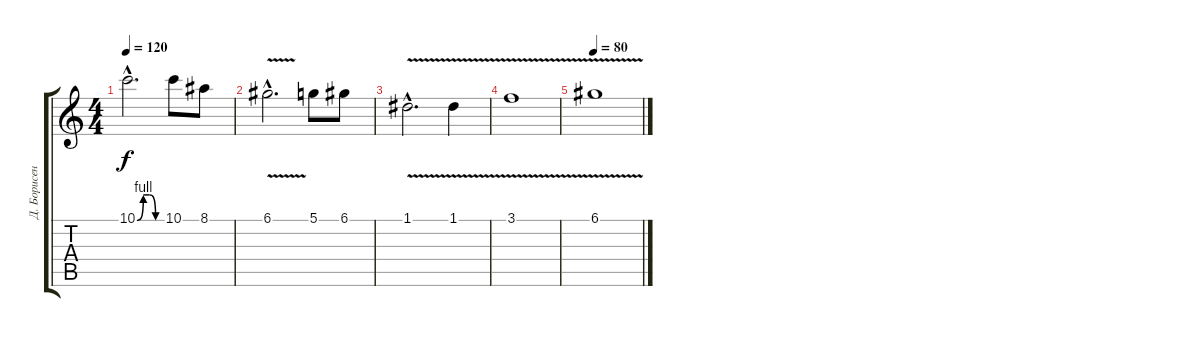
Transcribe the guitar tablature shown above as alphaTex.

\track ("Д. Борисенков" "Д. Борисен") {instrument distortionguitar}
\staff {score tabs}
\tuning (D4 A3 F3 C3 G2 D2) {hide}
\ts (4 4)
\tempo 120
\clef g2
\ks c
10.1{be (custom 0 0 15 4 30 4 45 0 60 0) hac}.2{d dy f} 10.1.8 8.1.8 |
6.1{v hac}.2{d} 5.1.8 6.1.8 |
1.1{v hac}.2{d} 1.1{v}.4 |
3.1{v}.1 |
\tempo 80
6.1{v}.1
